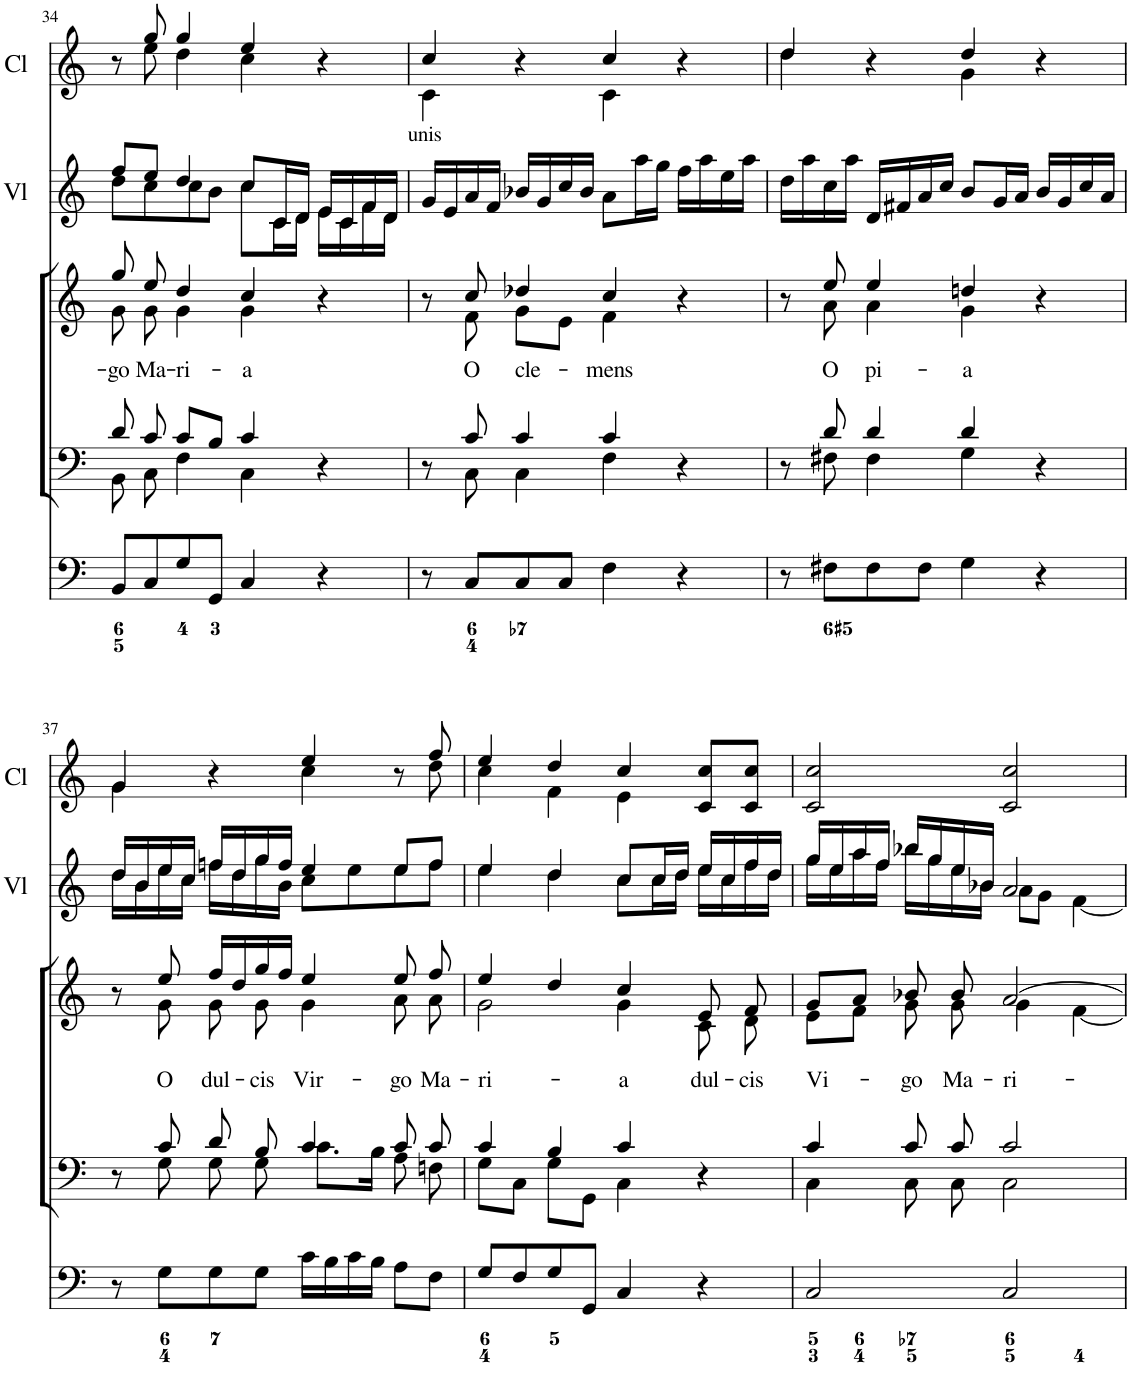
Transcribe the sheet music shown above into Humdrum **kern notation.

**kern	**kern	**kern	**text	**kern	**kern
*part5	*part4	*part3	*part3	*part2	*part1
*staff5	*staff4	*staff3	*staff3	*staff2	*staff1
*I"Organo	*I"TB	*I"SA	*	*I"2 Violini	*I"2 Clarini
*	*	*	*	*I'Vl	*I'Cl
!!LO:PB:g=z
*clefF4	*clefF4	*clefG2	*	*clefG2	*clefG2
*k[]	*k[]	*k[]	*	*k[]	*k[]
*M4/4	*M4/4	*M4/4	*	*M4/4	*M4/4
*met(c)	*met(c)	*met(c)	*	*met(c)	*met(c)
=34	=34	=34	=34	=34	=34
*	*^	*^	*	*	*
!	!	!	!	!	!LO:LY:b	!	!
*	*	*	*	*	*	*^	*^
8BB/L	8d/	8BB\	8gg/	8g\	-go	8ff/L	8dd\L	8r	8ryy
!	!	!	!	!	!LO:LY:b	!	!	!	!
8C/	8c/	8C\	8ee/	8g\	Ma-	8ee/J	8cc\	8gg/	8ee\
!	!	!	!	!	!LO:LY:b	!	!	!	!
8G/	8c/L	4F\	4dd/	4g\	-ri-	4dd/	8cc\	4gg/	4dd\
8GG/J	8B/J	.	.	.	.	.	8b\J	.	.
!	!	!	!	!	!LO:LY:b	!	!	!	!
4C/	4c/	4C\	4cc/	4g\	-a	8cc/L	8cc\L	4ee/	4cc\
.	.	.	.	.	.	16c/L	16c\L	.	.
.	.	.	.	.	.	16d/JJ	16d\JJ	.	.
4r	4r	4ryy	4r	4ryy	.	16e/LL	16e\LL	4r	4ryy
.	.	.	.	.	.	16c/	16c\	.	.
.	.	.	.	.	.	16f/	16f\	.	.
.	.	.	.	.	.	16d/JJ	16d\JJ	.	.
=35	=35	=35	=35	=35	=35	=35	=35	=35	=35
!	!	!	!	!	!	!LO:TX:a:t=unis	!	!	!
*	*	*	*	*	*	*v	*v	*	*
8r	8r	8ryy	8r	8ryy	.	16g/LL	4cc/	4c\
.	.	.	.	.	.	16e/	.	.
!	!	!	!	!	!LO:LY:b	!	!	!
8C/L	8c/	8C\	8cc/	8f\	O	16a/	.	.
.	.	.	.	.	.	16f/JJ	.	.
!	!	!	!	!	!LO:LY:b	!	!	!
8C/	4c/	4C\	4dd-X/	8g\L	cle-	16b-X/LL	4r	4ryy
.	.	.	.	.	.	16g/	.	.
8C/J	.	.	.	8e\J	.	16cc/	.	.
.	.	.	.	.	.	16b-/JJ	.	.
!	!	!	!	!	!LO:LY:b	!	!	!
4F\	4c/	4F\	4cc/	4f\	-mens	8a\L	4cc/	4c\
.	.	.	.	.	.	16aa\L	.	.
.	.	.	.	.	.	16gg\JJ	.	.
4r	4r	4ryy	4r	4ryy	.	16ff\LL	4r	4ryy
.	.	.	.	.	.	16aa\	.	.
.	.	.	.	.	.	16ee\	.	.
.	.	.	.	.	.	16aa\JJ	.	.
=36	=36	=36	=36	=36	=36	=36	=36	=36
8r	8r	8ryy	8r	8ryy	.	16dd\LL	4dd/	4dd\
.	.	.	.	.	.	16aa\	.	.
!	!	!	!	!	!LO:LY:b	!	!	!
8F#X\L	8d/	8F#X\	8ee/	8a\	O	16cc\	.	.
.	.	.	.	.	.	16aa\JJ	.	.
!	!	!	!	!	!LO:LY:b	!	!	!
8F#\	4d/	4F#\	4ee/	4a\	pi-	16d/LL	4r	4ryy
.	.	.	.	.	.	16f#X/	.	.
8F#\J	.	.	.	.	.	16a/	.	.
.	.	.	.	.	.	16cc/JJ	.	.
!	!	!	!	!	!LO:LY:b	!	!	!
4G\	4d/	4G\	4ddn/	4g\	-a	8b/L	4dd/	4g\
.	.	.	.	.	.	16g/L	.	.
.	.	.	.	.	.	16a/JJ	.	.
4r	4r	4ryy	4r	4ryy	.	16b/LL	4r	4ryy
.	.	.	.	.	.	16g/	.	.
.	.	.	.	.	.	16cc/	.	.
.	.	.	.	.	.	16a/JJ	.	.
!!LO:LB:g=z	!!
=37	=37	=37	=37	=37	=37	=37	=37	=37
*	*	*	*	*	*	*^	*	*
8r	8r	8ryy	8r	8ryy	.	16dd/LL	16dd\LL	4g/	4g\
.	.	.	.	.	.	16b/	16b\	.	.
!	!	!	!	!	!LO:LY:b	!	!	!	!
8G\L	8c/	8G\	8ee/	8g\	O	16ee/	16ee\	.	.
.	.	.	.	.	.	16cc/JJ	16cc\JJ	.	.
!	!	!	!	!	!LO:LY:b	!	!	!	!
8G\	8d/	8G\	16ff/LL	8g\	dul-	16ffn/LL	16ff\LL	4r	4ryy
.	.	.	16dd/	.	.	16dd/	16dd\	.	.
!	!	!	!	!	!LO:LY:b	!	!	!	!
8G\J	8B/	8G\	16gg/	8g\	-cis	16gg/	16gg\	.	.
.	.	.	16ff/JJ	.	.	16ff/JJ	16b\JJ	.	.
!	!	!	!	!	!LO:LY:b	!	!	!	!
16c\LL	4c/	8.c\L	4ee/	4g\	Vir-	4ee/	8cc\L	4ee/	4cc\
16B\	.	.	.	.	.	.	.	.	.
16c\	.	.	.	.	.	.	8ee\	.	.
16B\JJ	.	16B\Jk	.	.	.	.	.	.	.
!	!	!	!	!	!LO:LY:b	!	!	!	!
8A\L	8c/	8A\	8ee/	8a\	-go	8ee/L	8ee\	8r	8ryy
!	!	!	!	!	!LO:LY:b	!	!	!	!
8F\J	8c/	8Fn\	8ff/	8a\	Ma-	8ff/J	8ff\J	8ff/	8dd\
=38	=38	=38	=38	=38	=38	=38	=38	=38	=38
!	!	!	!	!	!LO:LY:b	!	!	!	!
8G/L	4c/	8G\L	4ee/	2g\	-ri-	4ee/	4ee\	4ee/	4cc\
8F/	.	8C\J	.	.	.	.	.	.	.
8G/	4B/	8G\L	4dd/	.	.	4dd/	4dd\	4dd/	4f\
8GG/J	.	8GG\J	.	.	.	.	.	.	.
!	!	!	!	!	!LO:LY:b	!	!	!	!
4C/	4c/	4C\	4cc/	4g\	-a	8cc/L	8cc\L	4cc/	4e\
.	.	.	.	.	.	16cc/L	16cc\L	.	.
.	.	.	.	.	.	16dd/JJ	16dd\JJ	.	.
!	!	!	!	!	!LO:LY:b	!	!	!	!
4r	4r	4ryy	8e/	8c\	dul-	16ee/LL	16ee\LL	8c/ 8cc/L	4ryy
.	.	.	.	.	.	16cc/	16cc\	.	.
!	!	!	!	!	!LO:LY:b	!	!	!	!
.	.	.	8f/	8d\	-cis	16ff/	16ff\	8c/ 8cc/J	.
.	.	.	.	.	.	16dd/JJ	16dd\JJ	.	.
*	*	*	*	*	*	*	*	*v	*v
=39	=39	=39	=39	=39	=39	=39	=39	=39
!	!	!	!	!	!LO:LY:b	!	!	!
2C/	4c/	4C\	8g/L	8e\L	Vi-	16gg/LL	16gg\LL	2c/ 2cc/
.	.	.	.	.	.	16ee/	16ee\	.
.	.	.	8a/J	8f\J	.	16aa/	16aa\	.
.	.	.	.	.	.	16ff/JJ	16ff\JJ	.
!	!	!	!	!	!LO:LY:b	!	!	!
.	8c/	8C\	8b-X/	8g\	-go	16bb-X/LL	16bb-\LL	.
.	.	.	.	.	.	16gg/	16gg\	.
!	!	!	!	!	!LO:LY:b	!	!	!
.	8c/	8C\	8b-/	8g\	Ma-	16ee/	16ee\	.
.	.	.	.	.	.	16b-X/JJ	16b-\JJ	.
!	!	!	!	!	!LO:LY:b	!	!	!
2C/	2c/	2C\	[2a/	4g\	-ri-	2a/	8a\L	2c/ 2cc/
.	.	.	.	.	.	.	8g\J	.
.	.	.	.	[4f\	.	.	[4f\	.
*	*v	*v	*	*	*	*v	*v	*
*	*	*v	*v	*	*	*
=	=	=	=	=	=
*-	*-	*-	*-	*-	*-
